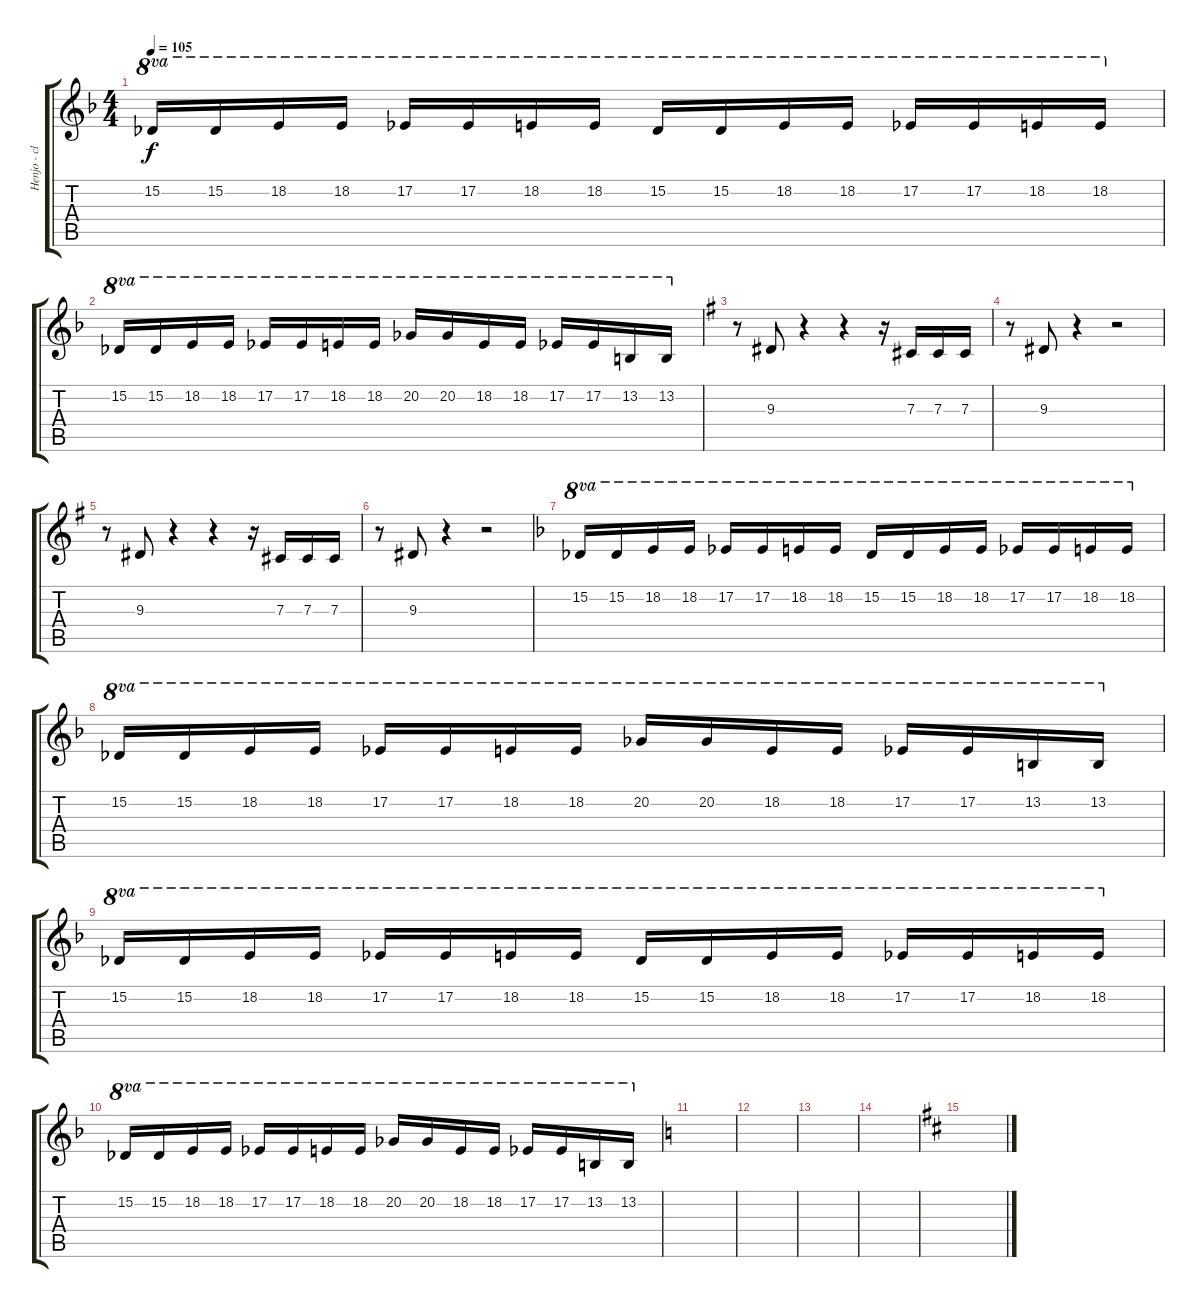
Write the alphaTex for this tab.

\track ("Henjo - claviers" "Henjo - cl") {instrument stringensemble1}
\staff {score tabs}
\tuning (Eb4 Bb3 Gb3 Db3 Ab2 Eb2) {hide}
\ts (4 4)
\tempo 105
\clef g2
\ks f
15.2.16{ot 8va dy f} 15.2.16{ot 8va} 18.2.16{ot 8va} 18.2.16{ot 8va} 17.2.16{ot 8va} 17.2.16{ot 8va} 18.2.16{ot 8va} 18.2.16{ot 8va} 15.2.16{ot 8va} 15.2.16{ot 8va} 18.2.16{ot 8va} 18.2.16{ot 8va} 17.2.16{ot 8va} 17.2.16{ot 8va} 18.2.16{ot 8va} 18.2.16{ot 8va} |
15.2.16{ot 8va} 15.2.16{ot 8va} 18.2.16{ot 8va} 18.2.16{ot 8va} 17.2.16{ot 8va} 17.2.16{ot 8va} 18.2.16{ot 8va} 18.2.16{ot 8va} 20.2.16{ot 8va} 20.2.16{ot 8va} 18.2.16{ot 8va} 18.2.16{ot 8va} 17.2.16{ot 8va} 17.2.16{ot 8va} 13.2.16{ot 8va} 13.2.16{ot 8va} |
\ks g
r.8{instrument orchestrahit} 9.3.8 r.4 r.4 r.16 7.3.16 7.3.16 7.3.16 |
r.8 9.3.8 r.4 r.2 |
r.8 9.3.8 r.4 r.4 r.16 7.3.16 7.3.16 7.3.16 |
r.8 9.3.8 r.4 r.2 |
\ks f
15.2.16{ot 8va instrument stringensemble1} 15.2.16{ot 8va} 18.2.16{ot 8va} 18.2.16{ot 8va} 17.2.16{ot 8va} 17.2.16{ot 8va} 18.2.16{ot 8va} 18.2.16{ot 8va} 15.2.16{ot 8va} 15.2.16{ot 8va} 18.2.16{ot 8va} 18.2.16{ot 8va} 17.2.16{ot 8va} 17.2.16{ot 8va} 18.2.16{ot 8va} 18.2.16{ot 8va} |
15.2.16{ot 8va} 15.2.16{ot 8va} 18.2.16{ot 8va} 18.2.16{ot 8va} 17.2.16{ot 8va} 17.2.16{ot 8va} 18.2.16{ot 8va} 18.2.16{ot 8va} 20.2.16{ot 8va} 20.2.16{ot 8va} 18.2.16{ot 8va} 18.2.16{ot 8va} 17.2.16{ot 8va} 17.2.16{ot 8va} 13.2.16{ot 8va} 13.2.16{ot 8va} |
15.2.16{ot 8va} 15.2.16{ot 8va} 18.2.16{ot 8va} 18.2.16{ot 8va} 17.2.16{ot 8va} 17.2.16{ot 8va} 18.2.16{ot 8va} 18.2.16{ot 8va} 15.2.16{ot 8va} 15.2.16{ot 8va} 18.2.16{ot 8va} 18.2.16{ot 8va} 17.2.16{ot 8va} 17.2.16{ot 8va} 18.2.16{ot 8va} 18.2.16{ot 8va} |
15.2.16{ot 8va} 15.2.16{ot 8va} 18.2.16{ot 8va} 18.2.16{ot 8va} 17.2.16{ot 8va} 17.2.16{ot 8va} 18.2.16{ot 8va} 18.2.16{ot 8va} 20.2.16{ot 8va} 20.2.16{ot 8va} 18.2.16{ot 8va} 18.2.16{ot 8va} 17.2.16{ot 8va} 17.2.16{ot 8va} 13.2.16{ot 8va} 13.2.16{ot 8va} |
\ks c
|
|
|
|
\ks d
